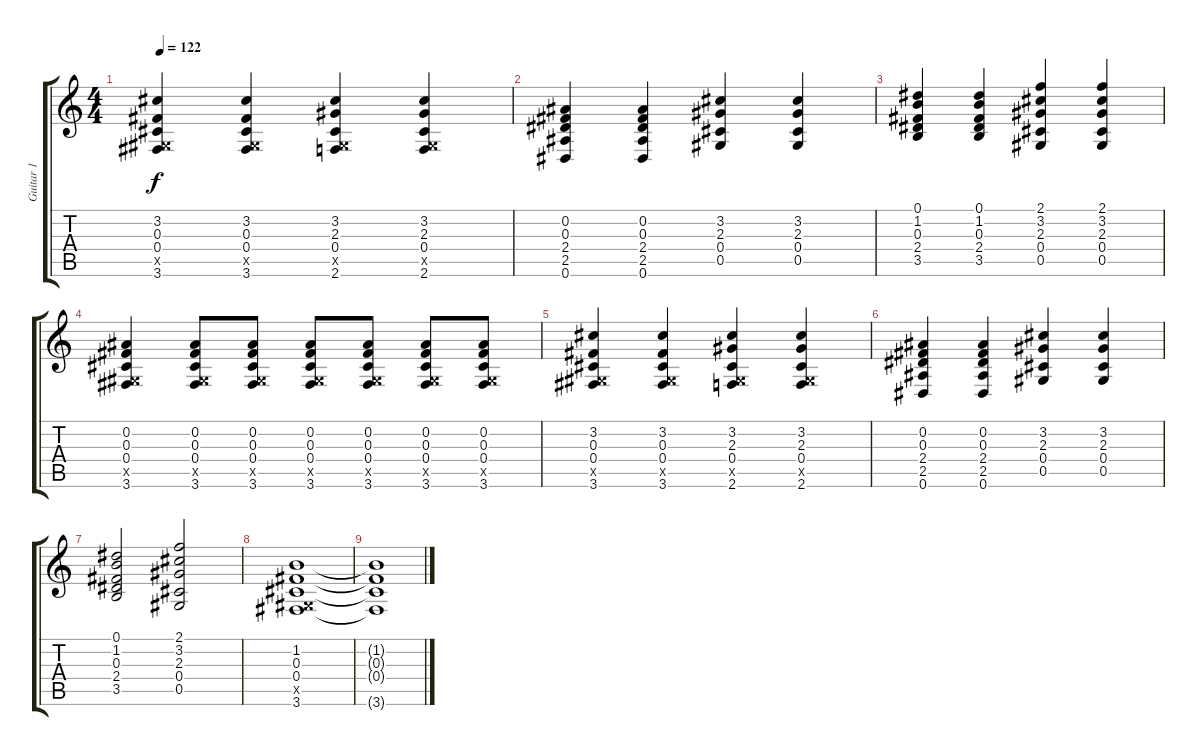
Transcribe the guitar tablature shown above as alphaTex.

\track ("Guitar 1" "Guitar 1") {instrument distortionguitar}
\staff {score tabs}
\tuning (Eb4 Bb3 Gb3 Db3 Ab2 Eb2) {hide}
\ts (4 4)
\tempo 122
\clef g2
\ks c
(3.2 0.3 0.4 0.5{x} 3.6).4{dy f} (3.2 0.3 0.4 0.5{x} 3.6).4 (3.2 2.3 0.4 0.5{x} 2.6).4 (3.2 2.3 0.4 0.5{x} 2.6).4 |
(0.2 0.3 2.4 2.5 0.6).4 (0.2 0.3 2.4 2.5 0.6).4 (3.2 2.3 0.4 0.5).4 (3.2 2.3 0.4 0.5).4 |
(0.1 1.2 0.3 2.4 3.5).4 (0.1 1.2 0.3 2.4 3.5).4 (2.1 3.2 2.3 0.4 0.5).4 (2.1 3.2 2.3 0.4 0.5).4 |
(0.2 0.3 0.4 0.5{x} 3.6).4 (0.2 0.3 0.4 0.5{x} 3.6).8 (0.2 0.3 0.4 0.5{x} 3.6).8 (0.2 0.3 0.4 0.5{x} 3.6).8 (0.2 0.3 0.4 0.5{x} 3.6).8 (0.2 0.3 0.4 0.5{x} 3.6).8 (0.2 0.3 0.4 0.5{x} 3.6).8 |
(3.2 0.3 0.4 0.5{x} 3.6).4{volume 13} (3.2 0.3 0.4 0.5{x} 3.6).4 (3.2 2.3 0.4 0.5{x} 2.6).4 (3.2 2.3 0.4 0.5{x} 2.6).4 |
(0.2 0.3 2.4 2.5 0.6).4 (0.2 0.3 2.4 2.5 0.6).4 (3.2 2.3 0.4 0.5).4 (3.2 2.3 0.4 0.5).4 |
(0.1 1.2 0.3 2.4 3.5).2 (2.1 3.2 2.3 0.4 0.5).2 |
(1.2 0.3 0.4 0.5{x} 3.6).1 |
(1.2{t} 0.3{t} 0.4{t} 3.6{t}).1
